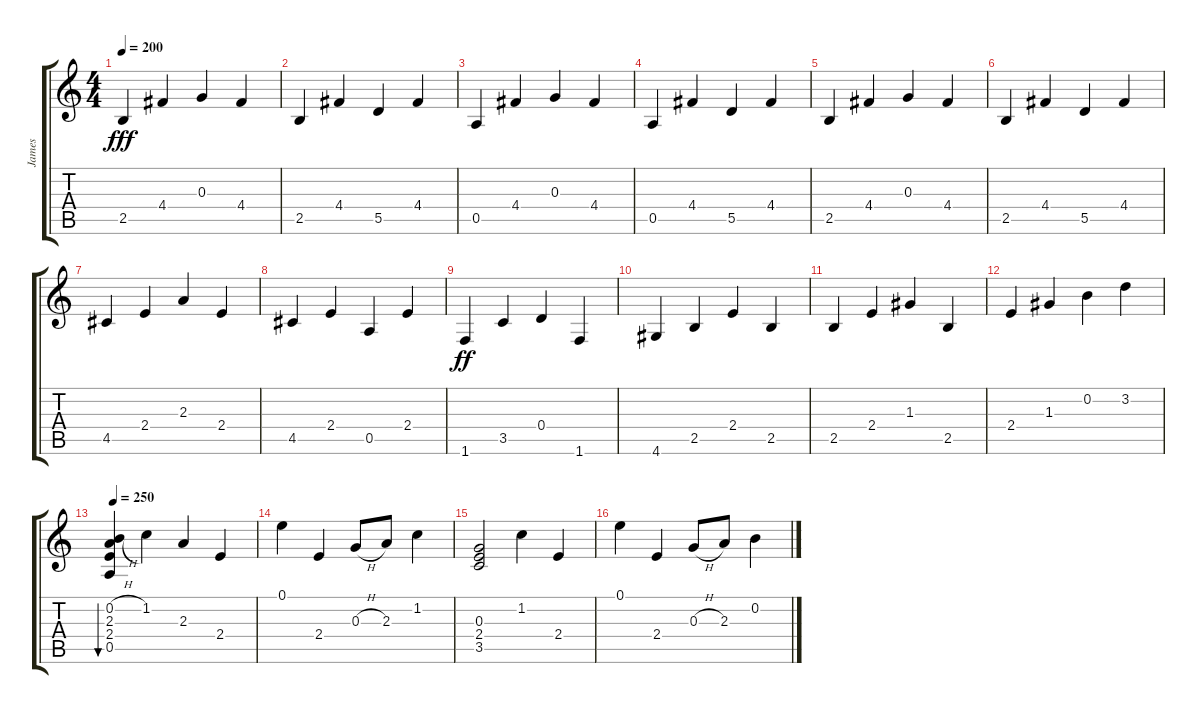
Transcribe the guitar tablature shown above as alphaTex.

\track ("James" "James") {instrument acousticguitarnylon}
\staff {score tabs}
\tuning (E4 B3 G3 D3 A2 E2) {hide}
\ts (4 4)
\tempo 200
\clef g2
\ks c
2.5.4{dy fff} 4.4.4 0.3.4 4.4.4 |
2.5.4 4.4.4 5.5.4 4.4.4 |
0.5.4 4.4.4 0.3.4 4.4.4 |
0.5.4 4.4.4 5.5.4 4.4.4 |
2.5.4 4.4.4 0.3.4 4.4.4 |
2.5.4 4.4.4 5.5.4 4.4.4 |
4.5.4 2.4.4 2.3.4 2.4.4 |
4.5.4 2.4.4 0.5.4 2.4.4 |
1.6.4{dy ff} 3.5.4 0.4.4 1.6.4 |
4.6.4 2.5.4 2.4.4 2.5.4 |
2.5.4 2.4.4 1.3.4 2.5.4 |
2.4.4 1.3.4 0.2.4 3.2.4 |
\tempo 250
(0.2{h} 2.3 2.4 0.5).4{bu 240 volume 14 instrument acousticguitarsteel} 1.2.4 2.3.4 2.4.4 |
0.1.4 2.4.4 0.3{h}.8 2.3.8 1.2.4 |
(0.3 2.4 3.5).2 1.2.4 2.4.4 |
0.1.4 2.4.4 0.3{h}.8 2.3.8 0.2.4
